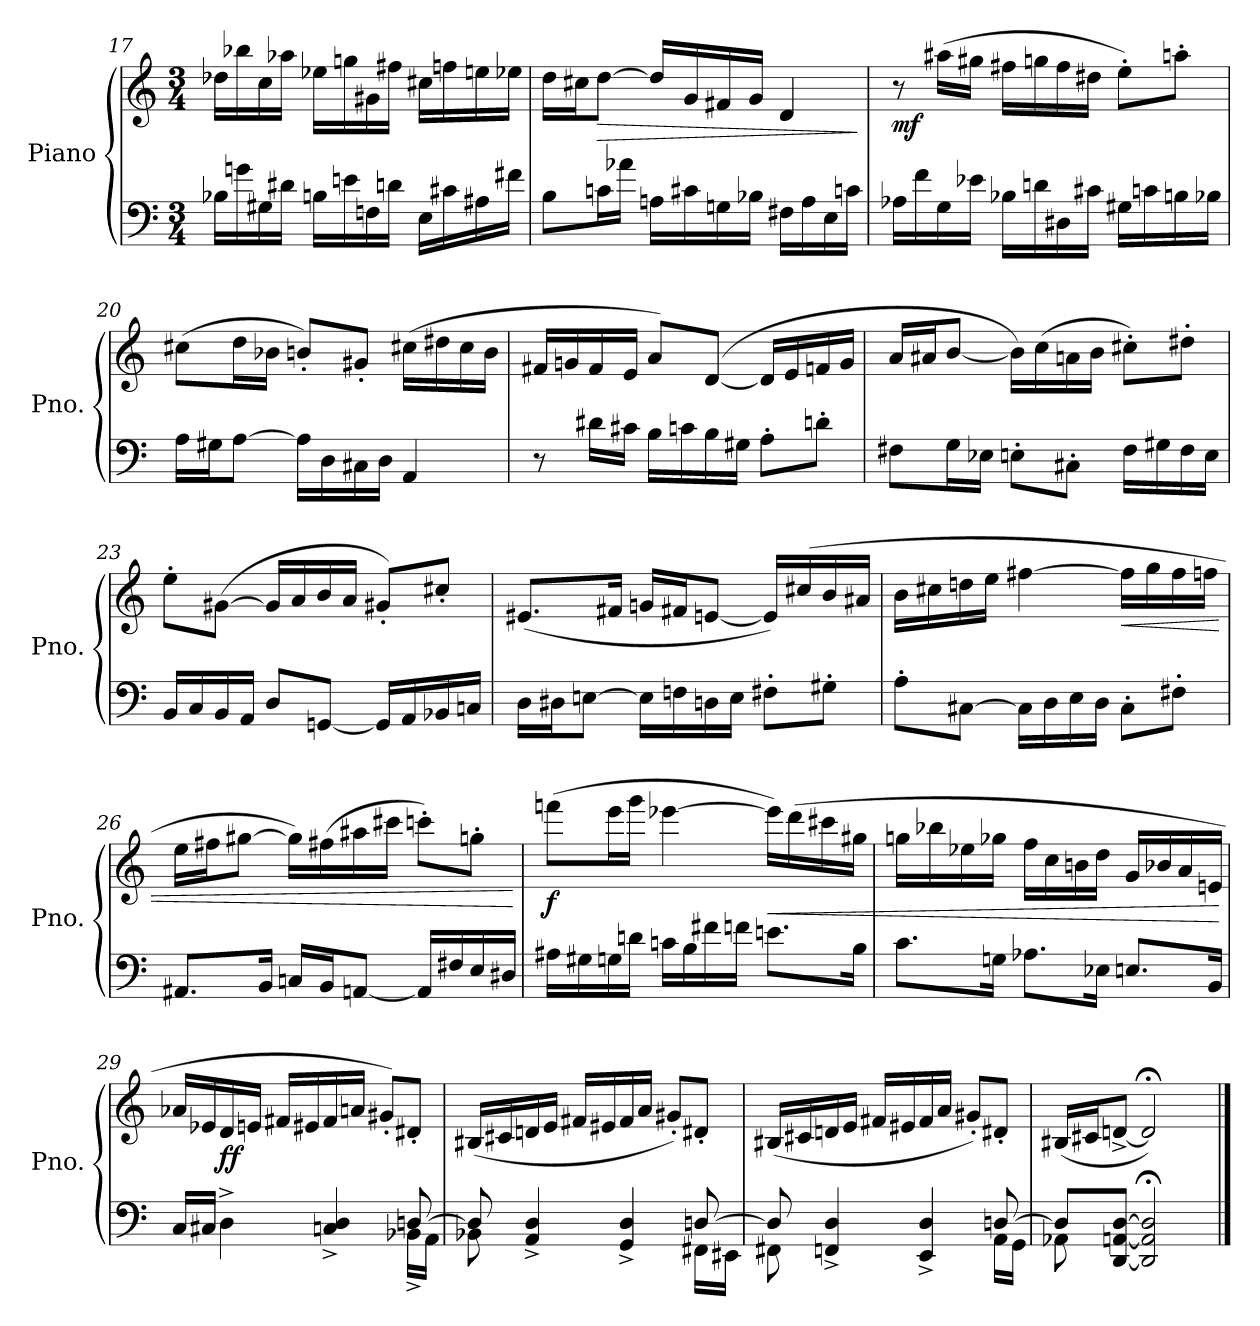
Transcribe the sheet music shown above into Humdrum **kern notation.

**kern	**kern	**dynam
*part1	*part1	*part1
*staff2	*staff1	*staff1/2
*I"Piano	*	*
*I'Pno.	*	*
*clefF4	*clefG2	*
*k[]	*k[]	*
*M3/4	*M3/4	*
=17	=17	=17
16B-X\LL	16dd-X\LL	.
16gn\	16bb-X\	.
16G#X\	16cc\	.
16d#X\JJ	16aa-X\JJ	.
16Bn\LL	16ee-X\LL	.
16en\	16ggn\	.
16Fn\	16g#X\	.
16dn\JJ	16ff#X\JJ	.
16E\LL	16cc#X\LL	.
16c#X\	16ffn\	.
16A#X\	16een\	.
16f#X\JJ	16ee-X\JJ	.
!!LO:LB:g=z
=18	=18	=18
8B\L	16dd\LL	.
.	16cc#X\J	.
!	!	!LO:HP:b
16cn\L	[8dd\J	>
16a-X\JJ	.	.
16An\LL	16dd/LL]	.
16c#X\	16g/	.
16Gn\	16f#X/	.
16B-X\JJ	16g/JJ	.
16F#X\LL	4d/	.
16A\	.	.
16E\	.	.
16cn\JJ	.	.
.	.	]
=19	=19	=19
!	!	!LO:DY:b
16A-X\LL	8r	mf
16f\	.	.
16G\	(>16aa#X\LL	.
16e-X\JJ	16gg#X\JJ	.
16B-X\LL	16ff#X\LL	.
16dn\	16ggn\	.
16D#X\	16ff#\	.
16c#X\JJ	16dd#X\JJ	.
16G#X\LL	8ee'\L)	.
16cn\	.	.
16Bn\	8aan'\J	.
16B-X\JJ	.	.
!!LO:LB:g=z
=20	=20	=20
16A\LL	(>8cc#X\L	.
16G#X\J	.	.
[8A\J	16dd\L	.
.	16b-X\JJ	.
16A\LL]	8bn'/L)	.
16D\	.	.
16C#X\	8g#X'/J	.
16D\JJ	.	.
4AA/	(>16cc#X\LL	.
.	16dd#X\	.
.	16cc#\	.
.	16b\JJ	.
=21	=21	=21
8r	16f#X/LL	.
.	16gn/	.
16d#X\LL	16f#/	.
16c#X\JJ	16e/JJ	.
16B\LL	8a/L)	.
16cn\	.	.
16B\	(>[8d/J	.
16G#X\JJ	.	.
8A'\L	16d/LL]	.
.	16e/	.
8dn'\J	16fn/	.
.	16g/JJ	.
!!LO:LB:g=z
=22	=22	=22
8F#X\L	16a/LL	.
.	16a#X/J	.
16G\L	[8b/J	.
16E-X\JJ	.	.
8En'\L	16b\LL])	.
.	(>16cc\	.
8C#X'\J	16an\	.
.	16b\JJ	.
16F#\LL	8cc#X'\L)	.
16G#X\	.	.
16F#\	8dd#X'\J	.
16E\JJ	.	.
=23	=23	=23
16BB/LL	8ee'\L	.
16C/	.	.
16BB/	(>[8g#X\J	.
16AA/JJ	.	.
8D/L	16g#/LL]	.
.	16a/	.
[8GGn/J	16b/	.
.	16a/JJ	.
16GG/LL]	8g#X'/L)	.
16AA/	.	.
16BB-X/	8cc#X'/J	.
16Cn/JJ	.	.
!!LO:PB:g=z
=24	=24	=24
16D\LL	(<8.e#X/L	.
16D#X\J	.	.
[8En\J	.	.
.	16f#X/Jk	.
16E\LL]	16gn/LL	.
16Fn\	16f#X/J	.
16Dn\	[8en/J	.
16E\JJ	.	.
8F#X'\L	16e/LL])	.
.	(>16cc#X/	.
8G#X'\J	16b/	.
.	16a#X/JJ	.
=25	=25	=25
8A'\L	16b\LL	.
.	16cc#X\	.
[8C#X\J	16ddn\	.
.	16ee\JJ	.
16C#\LL]	[4ff#X\	.
16D\	.	.
16E\	.	.
16D\JJ	.	.
!	!	!LO:HP:b
8C#'\L	16ff#\LL]	<
.	16gg\	.
8F#X'\J	16ff#\	.
.	16ffn\JJ	.
!!LO:LB:g=z
=26	=26	=26
8.AA#X/L	16ee\LL	.
.	16ff#X\J	.
.	[8gg#X\J	.
16BB/Jk	.	.
16Cn/LL	16gg#\LL])	.
16BB/J	(>16ff#X\	.
[8AAn/J	16aa#X\	.
.	16ccc#X\JJ	.
16AA/LL]	8cccn'\L)	.
16F#X/	.	.
16E/	8ggn'\J	.
16D#X/JJ	.	.
.	.	[
=27	=27	=27
!	!	!LO:DY:b
16A#X\LL	(>8fffn\L	f
16G#X\	.	.
16Gn\	16eee\L	.
16dn\JJ	16ggg\JJ	.
16cn\LL	[4eee-X\	.
16B\	.	.
16f#X\	.	.
16fn\JJ	.	.
!	!	!LO:HP:b
8.en\L	16eee-\LL])	<
.	(>16ddd\	.
.	16ccc#X\	.
16B\Jk	16gg#X\JJ	.
!!LO:LB:g=z
=28	=28	=28
8.c\L	16ggn\LL	.
.	16bb-X\	.
.	16ee-X\	.
16Gn\Jk	16gg-X\JJ	.
8.A-X\L	16ff\LL	.
.	16cc\	.
.	16bn\	.
16E-X\Jk	16dd\JJ	.
8.En/L	16g/LL	.
.	16b-X/	.
.	16a/	.
16BB/Jk	16en/JJ	.
.	.	[
=29	=29	=29
*^	*	*
16C/LL	8ryy	16a-X/LL	.
16C#X/JJ	.	16e-X/	.
*v	*v	*	*
!	!	!LO:DY:b
4D^\	16d/	ff
.	16en/JJ	.
.	16f#X/LL	.
.	16e#X/	.
4Cn/^ 4D/^	16f#/	.
.	16an/JJ	.
.	8g#X'/L)	.
*^	*	*
[8Dn/	16BB-X^\LL	8d#X'/J	.
.	16AA\JJ	.	.
!!LO:LB:g=z
=30	=30	=30	=30
8D/]	8BB-X\	(<16B#X/LL	.
.	.	16c#X/	.
4AA/^ 4D/^	2ryy	16dn/	.
.	.	16e/JJ	.
.	.	16f#X/LL	.
.	.	16e#X/	.
4GG/^ 4D/^	.	16f#/	.
.	.	16a/JJ	.
.	.	8g#X'/L)	.
[8Dn/	16FF#X\LL	8d#X'/J	.
.	16EE#X\JJ	.	.
=31	=31	=31	=31
8D/]	8FF#X\	(<16B#X/LL	.
.	.	16c#X/	.
4FFn/^ 4D/^	2ryy	16dn/	.
.	.	16e/JJ	.
.	.	16f#X/LL	.
.	.	16e#X/	.
4EE/^ 4D/^	.	16f#/	.
.	.	16a/JJ	.
.	.	8g#X'/L)	.
[8Dn/	16AA\LL	8d#X'/J	.
.	16GG\JJ	.	.
=32	=32	=32	=32
8D/L]	8AA-X\	(<16B#X/LL	.
.	.	16c#X/J	.
[8DD/ [8AAn/ [8D/J	2ryy	[8dn^/J	.
2DD/];< 2AA/];< 2D/];<	.	2d;</])	.
.	8ryy	.	.
*v	*v	*	*
==	==	==
*-	*-	*-
